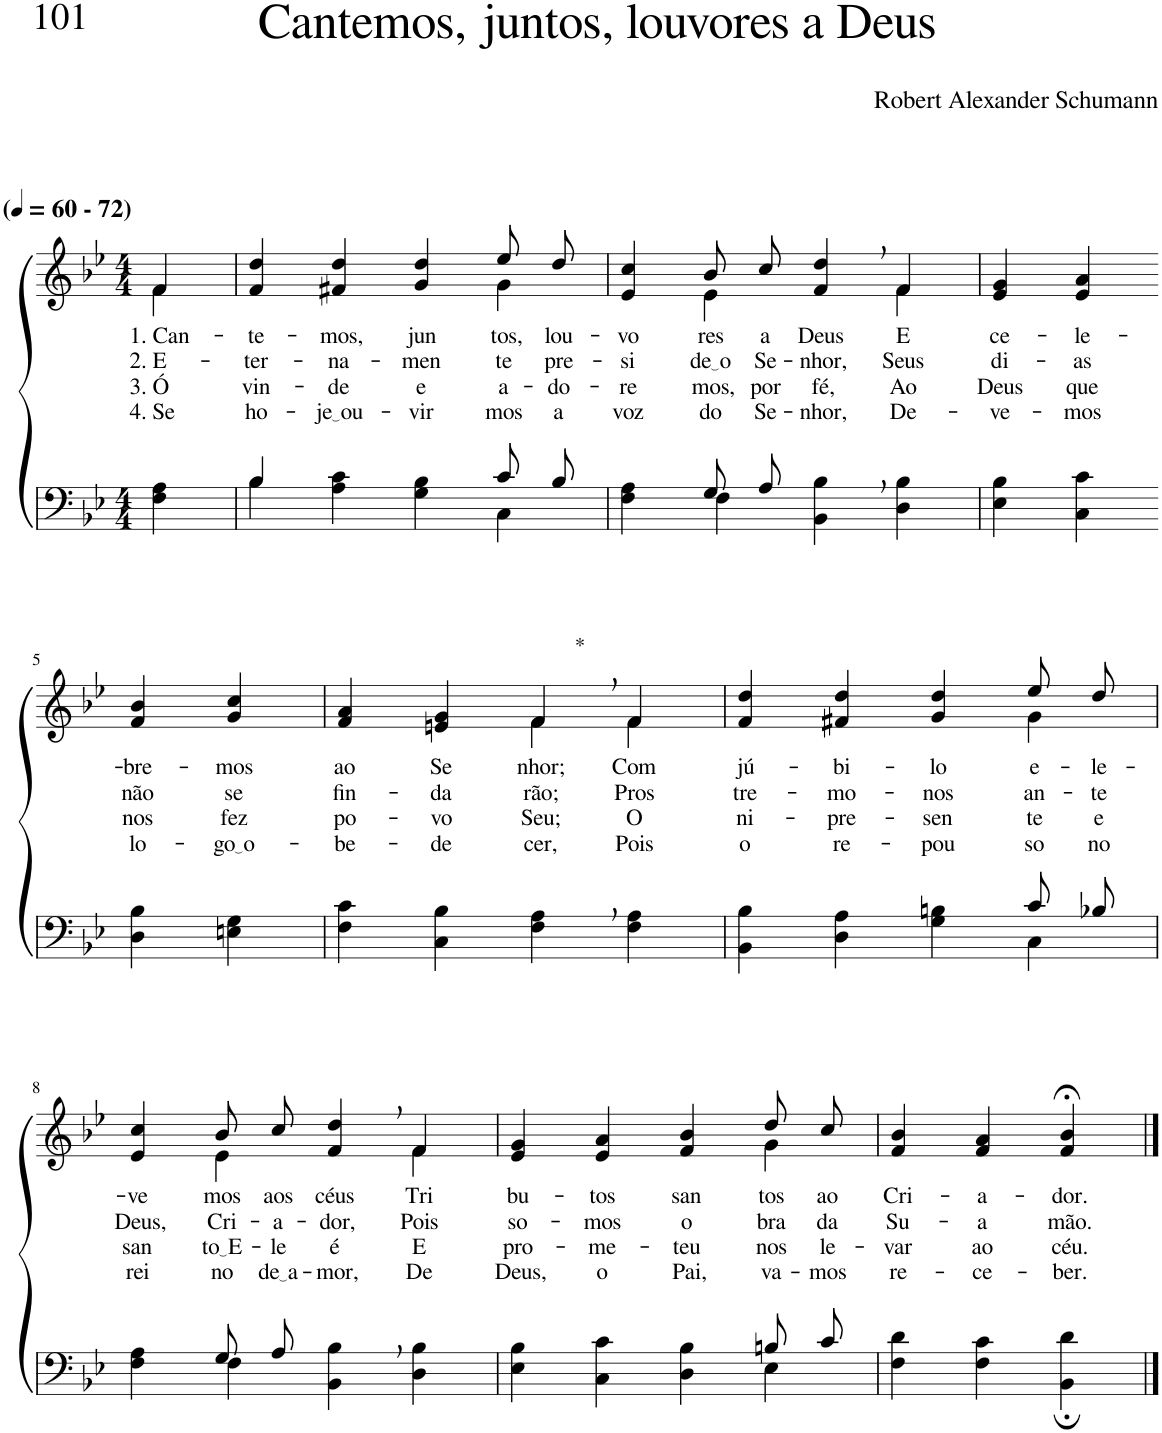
**kern	**kern	**text	**text	**text	**text
*part2	*part1	*part1	*part1	*part1	*part1
*staff2	*staff1	*staff1	*staff1	*staff1	*staff1
*I"Parte III e IV	*I"Parte I e II	*	*	*	*
*clefF4	*clefG2	*	*	*	*
*Trd2c3	*Trd2c3	*	*	*	*
*k[b-e-]	*k[b-e-]	*	*	*	*
*M4/4	*M4/4	*	*	*	*
*MM60	*MM60	*	*	*	*
=1	=1	=1	=1	=1	=1
!	!LO:TX:a:B:t=(	!	!	!	!
!	!LO:TX:a:B:t=- 72)	!	!	!	!
!	!	!LO:LY:b	!LO:LY:b	!LO:LY:b	!LO:LY:b
*	*^	*	*	*	*
4F\ 4A\	4f\	4f/	1. Can-	2. E-	3. Ó	4. Se
=2	=2	=2	=2	=2	=2	=2
*^	*	*	*	*	*	*
!	!	!	!	!LO:LY:b	!LO:LY:b	!LO:LY:b	!LO:LY:b
4B-/	4B-\	4f/ 4dd/	2.ryy	-te-	-ter-	vin-	ho-
!	!	!	!	!LO:LY:b	!LO:LY:b	!LO:LY:b	!LO:LY:b
2ryy	4A\ 4c\	4f#X/ 4dd/	.	-mos,	-na-	-de	je ou
!	!	!	!	!LO:LY:b	!LO:LY:b	!LO:LY:b	!LO:LY:b
.	4G\ 4B-\	4g/ 4dd/	.	jun-	-men-	e	-vir-
!	!	!	!	!LO:LY:b	!LO:LY:b	!LO:LY:b	!LO:LY:b
8c/L	4C\	8ee-/L	4g\	-tos,	-te	a-	-mos
!	!	!	!	!LO:LY:b	!LO:LY:b	!LO:LY:b	!LO:LY:b
8B-/J	.	8dd/J	.	lou-	pre-	-do-	a
=3	=3	=3	=3	=3	=3	=3	=3
!	!	!	!	!LO:LY:b	!LO:LY:b	!LO:LY:b	!LO:LY:b
4ryy	4F\ 4A\	4e-/ 4cc/	4ryy	-vo-	-si-	-re-	voz
!	!	!	!	!LO:LY:b	!LO:LY:b	!LO:LY:b	!LO:LY:b
8G/L	4F\	8b-/L	4e-\	-res	de o	-mos,	do
!	!	!	!	!LO:LY:b	!LO:LY:b	!LO:LY:b	!LO:LY:b
8A/J	.	8cc/J	.	a	Se-	por	Se-
!	!	!	!	!LO:LY:b	!LO:LY:b	!LO:LY:b	!LO:LY:b
4ryy	4BB-\ 4B-\	4f/, 4dd/,	4ryy	Deus	-nhor,	fé,	-nhor,
!	!	!	!	!LO:LY:b	!LO:LY:b	!LO:LY:b	!LO:LY:b
4ryy	4D\ 4B-\	4f/	4f\	E	Seus	Ao	De-
=4	=4	=4	=4	=4	=4	=4	=4
!	!	!	!	!LO:LY:b	!LO:LY:b	!LO:LY:b	!LO:LY:b
*v	*v	*	*	*	*	*	*
*	*v	*v	*	*	*	*
4E-\ 4B-\	4e-/ 4g/	ce-	di-	Deus	-ve-
!	!	!LO:LY:b	!LO:LY:b	!LO:LY:b	!LO:LY:b
4C\ 4c\	4e-/ 4a/	-le-	-as	que	-mos
!!LO:LB:g=z
=5-	=5-	=5-	=5-	=5-	=5-
!	!	!LO:LY:b	!LO:LY:b	!LO:LY:b	!LO:LY:b
4D\ 4B-\	4f/ 4b-/	-bre-	não	nos	lo-
!	!	!LO:LY:b	!LO:LY:b	!LO:LY:b	!LO:LY:b
4En\ 4G\	4g/ 4cc/	-mos	se	fez	go o
=6	=6	=6	=6	=6	=6
!	!	!LO:LY:b	!LO:LY:b	!LO:LY:b	!LO:LY:b
*	*^	*	*	*	*
4F\ 4c\	4f/ 4a/	2ryy	ao	fin-	po-	-be-
!	!	!	!LO:LY:b	!LO:LY:b	!LO:LY:b	!LO:LY:b
4C\ 4B-\	4en/ 4g/	.	Se-	-da-	-vo	-de-
!	!LO:TX:a:t=*	!	!	!	!	!
!	!	!	!LO:LY:b	!LO:LY:b	!LO:LY:b	!LO:LY:b
4F\, 4A\,	4f,/	4f\	-nhor;	-rão;	Seu;	-cer,
!	!	!	!LO:LY:b	!LO:LY:b	!LO:LY:b	!LO:LY:b
4F\ 4A\	4f/	4f\	Com	Pros-	O-	Pois
=7	=7	=7	=7	=7	=7	=7
*^	*	*	*	*	*	*
!	!	!	!	!LO:LY:b	!LO:LY:b	!LO:LY:b	!LO:LY:b
2.ryy	4BB-\ 4B-\	4f/ 4dd/	2.ryy	jú-	-tre-	-ni-	o
!	!	!	!	!LO:LY:b	!LO:LY:b	!LO:LY:b	!LO:LY:b
.	4D\ 4A\	4f#X/ 4dd/	.	-bi-	-mo-	-pre-	re-
!	!	!	!	!LO:LY:b	!LO:LY:b	!LO:LY:b	!LO:LY:b
.	4G\ 4Bn\	4g/ 4dd/	.	-lo	-nos	-sen-	-pou-
!	!	!	!	!LO:LY:b	!LO:LY:b	!LO:LY:b	!LO:LY:b
8c/L	4C\	8ee-/L	4g\	e-	an-	-te	-so
!	!	!	!	!LO:LY:b	!LO:LY:b	!LO:LY:b	!LO:LY:b
8B-X/J	.	8dd/J	.	-le-	-te	e	no
!!LO:LB:g=z	!!
=8	=8	=8	=8	=8	=8	=8	=8
!	!	!	!	!LO:LY:b	!LO:LY:b	!LO:LY:b	!LO:LY:b
4ryy	4F\ 4A\	4e-/ 4cc/	4ryy	-ve-	Deus,	san-	rei-
!	!	!	!	!LO:LY:b	!LO:LY:b	!LO:LY:b	!LO:LY:b
8G/L	4F\	8b-/L	4e-\	mos	Cri-	to E	-no
!	!	!	!	!LO:LY:b	!LO:LY:b	!LO:LY:b	!LO:LY:b
8A/J	.	8cc/J	.	aos	-a-	-le	de a
!	!	!	!	!LO:LY:b	!LO:LY:b	!LO:LY:b	!LO:LY:b
4ryy	4BB-\ 4B-\	4f/, 4dd/,	4ryy	céus	-dor,	é	-mor,
!	!	!	!	!LO:LY:b	!LO:LY:b	!LO:LY:b	!LO:LY:b
4ryy	4D\ 4B-\	4f/	4f\	Tri-	Pois	E	De
=9	=9	=9	=9	=9	=9	=9	=9
!	!	!	!	!LO:LY:b	!LO:LY:b	!LO:LY:b	!LO:LY:b
2.ryy	4E-\ 4B-\	4e-/ 4g/	2.ryy	-bu-	so-	pro-	Deus,
!	!	!	!	!LO:LY:b	!LO:LY:b	!LO:LY:b	!LO:LY:b
.	4C\ 4c\	4e-/ 4a/	.	-tos	-mos	-me-	o
!	!	!	!	!LO:LY:b	!LO:LY:b	!LO:LY:b	!LO:LY:b
.	4D\ 4B-\	4f/ 4b-/	.	san-	o-	-teu	Pai,
!	!	!	!	!LO:LY:b	!LO:LY:b	!LO:LY:b	!LO:LY:b
8Bn/L	4E-\	8dd/L	4g\	-tos	-bra	nos	va-
!	!	!	!	!LO:LY:b	!LO:LY:b	!LO:LY:b	!LO:LY:b
8c/J	.	8cc/J	.	ao	da	le-	-mos
*v	*v	*	*	*	*	*	*
*	*v	*v	*	*	*	*
=10	=10	=10	=10	=10	=10
!	!	!LO:LY:b	!LO:LY:b	!LO:LY:b	!LO:LY:b
4F\ 4d\	4f/ 4b-/	Cri-	Su-	-var	re-
!	!	!LO:LY:b	!LO:LY:b	!LO:LY:b	!LO:LY:b
4F\ 4c\	4f/ 4a/	-a-	-a	ao	-ce-
!	!	!LO:LY:b	!LO:LY:b	!LO:LY:b	!LO:LY:b
4BB-\; 4d\;	4f/;< 4b-/;<	-dor.	mão.	céu.	-ber.
==	==	==	==	==	==
*-	*-	*-	*-	*-	*-
